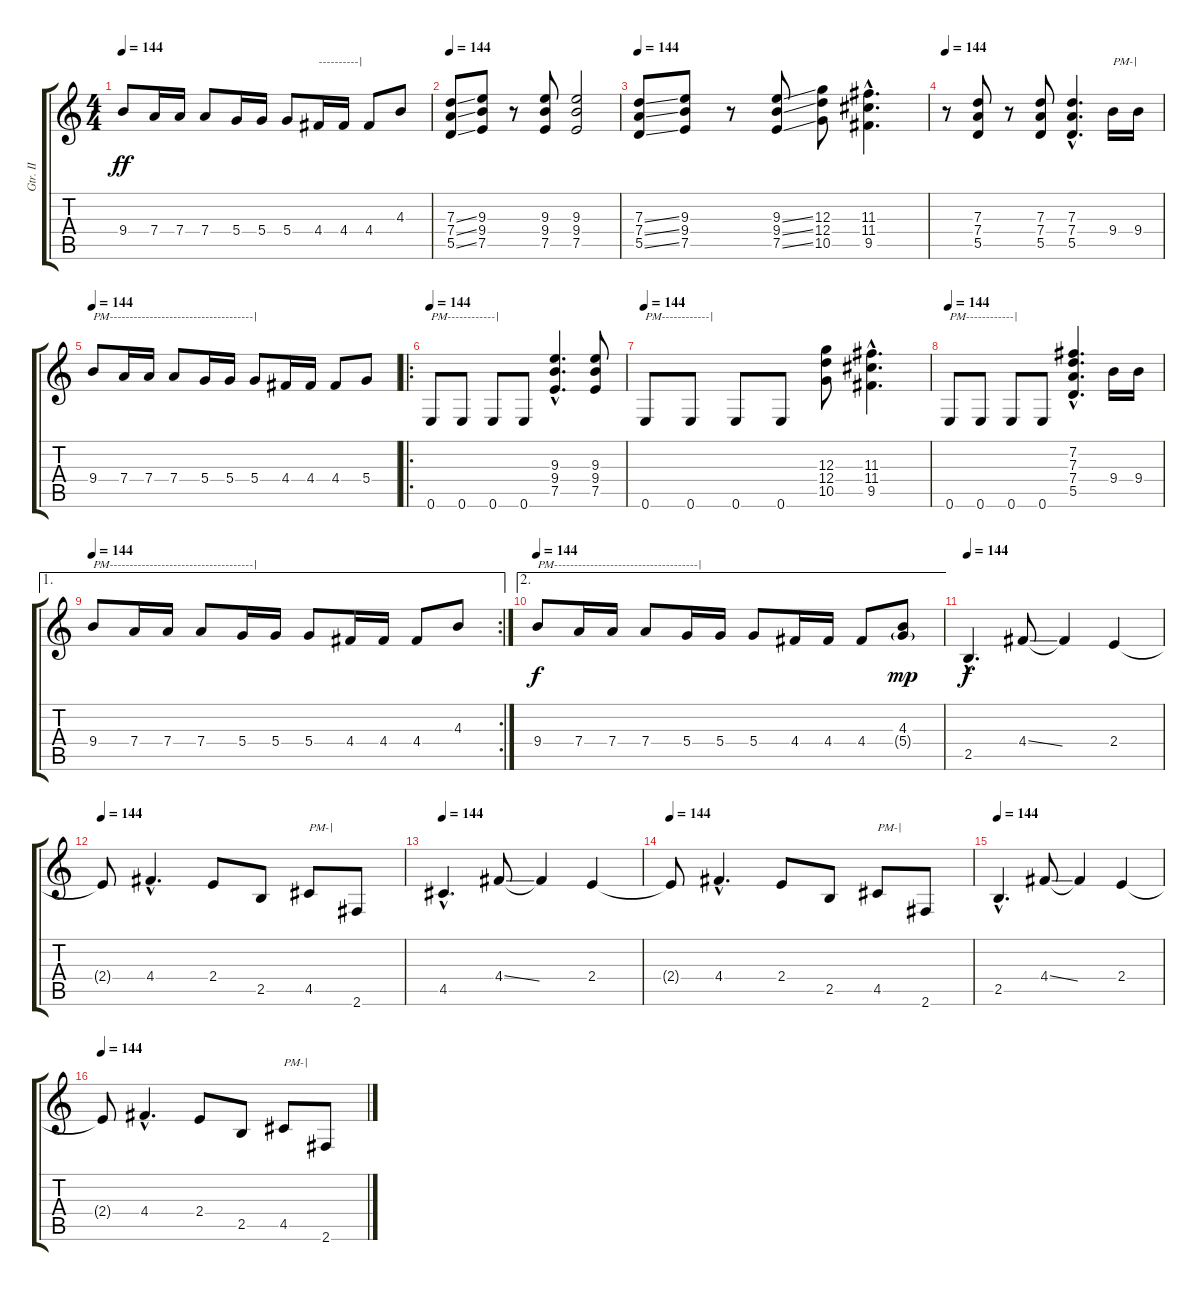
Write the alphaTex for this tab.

\track ("Gtr. II" "Gtr. II") {instrument distortionguitar}
\staff {score tabs}
\tuning (E4 B3 G3 D3 A2 E2) {hide}
\ts (4 4)
\tempo 144
\clef g2
\ks c
9.4.8{dy ff} 7.4.16 7.4.16 7.4.8 5.4.16 5.4.16 5.4.8 4.4.16{txt "----------|"} 4.4.16 4.4.8 4.3.8{instrument distortionguitar} |
\tempo 144
(7.3{ss} 7.4{ss} 5.5{ss}).8 (9.3 9.4 7.5).8 r.8 (9.3 9.4 7.5).8 (9.3 9.4 7.5).2 |
\tempo 144
(7.3{ss} 7.4{ss} 5.5{ss}).8 (9.3 9.4 7.5).8 r.8 (9.3{ss} 9.4{ss} 7.5{ss}).8 (12.3 12.4 10.5).8 (11.3{hac} 11.4{hac} 9.5{hac}).4{d} |
\tempo 144
r.8 (7.3 7.4 5.5).8 r.8 (7.3 7.4 5.5).8 (7.3{hac} 7.4{hac} 5.5{hac}).4{d} 9.4.16{txt "PM-|" instrument overdrivenguitar} 9.4.16 |
\tempo 144
9.4.8{txt "PM------------------------------------|"} 7.4.16 7.4.16 7.4.8 5.4.16 5.4.16 5.4.8 4.4.16 4.4.16 4.4.8 5.4.8{instrument distortionguitar} |
\ro
\tempo 144
0.6.8{txt "PM------------|"} 0.6.8 0.6.8 0.6.8 (9.3{hac} 9.4{hac} 7.5{hac}).4{d} (9.3 9.4 7.5).8 |
\tempo 144
0.6.8{txt "PM------------|"} 0.6.8 0.6.8 0.6.8 (12.3 12.4 10.5).8 (11.3{hac} 11.4{hac} 9.5{hac}).4{d} |
\tempo 144
0.6.8{txt "PM------------|"} 0.6.8 0.6.8 0.6.8 (7.2{hac} 7.3{hac} 7.4{hac} 5.5{hac}).4{d} 9.4.16{instrument overdrivenguitar} 9.4.16 |
\ae 1
\rc 2
\tempo 144
9.4.8{txt "PM------------------------------------|"} 7.4.16 7.4.16 7.4.8 5.4.16 5.4.16 5.4.8 4.4.16 4.4.16 4.4.8 4.3.8{instrument distortionguitar} |
\ae 2
\tempo 144
9.4.8{txt "PM------------------------------------|" dy f instrument overdrivenguitar} 7.4.16 7.4.16 7.4.8 5.4.16 5.4.16 5.4.8 4.4.16 4.4.16 4.4.8 (4.3 5.4{g}).8{dy mp instrument distortionguitar} |
\tempo 144
2.5{hac}.4{d dy f} 4.4{ss}.8 4.4{t}.4 2.4.4 |
\tempo 144
2.4{t}.8 4.4{hac}.4{d} 2.4.8 2.5.8 4.5.8{txt "PM-|"} 2.6.8 |
\tempo 144
4.5{hac}.4{d} 4.4{ss}.8 4.4{t}.4 2.4.4 |
\tempo 144
2.4{t}.8 4.4{hac}.4{d} 2.4.8 2.5.8 4.5.8{txt "PM-|"} 2.6.8 |
\tempo 144
2.5{hac}.4{d} 4.4{ss}.8 4.4{t}.4 2.4.4 |
\tempo 144
2.4{t}.8 4.4{hac}.4{d} 2.4.8 2.5.8 4.5.8{txt "PM-|"} 2.6.8
